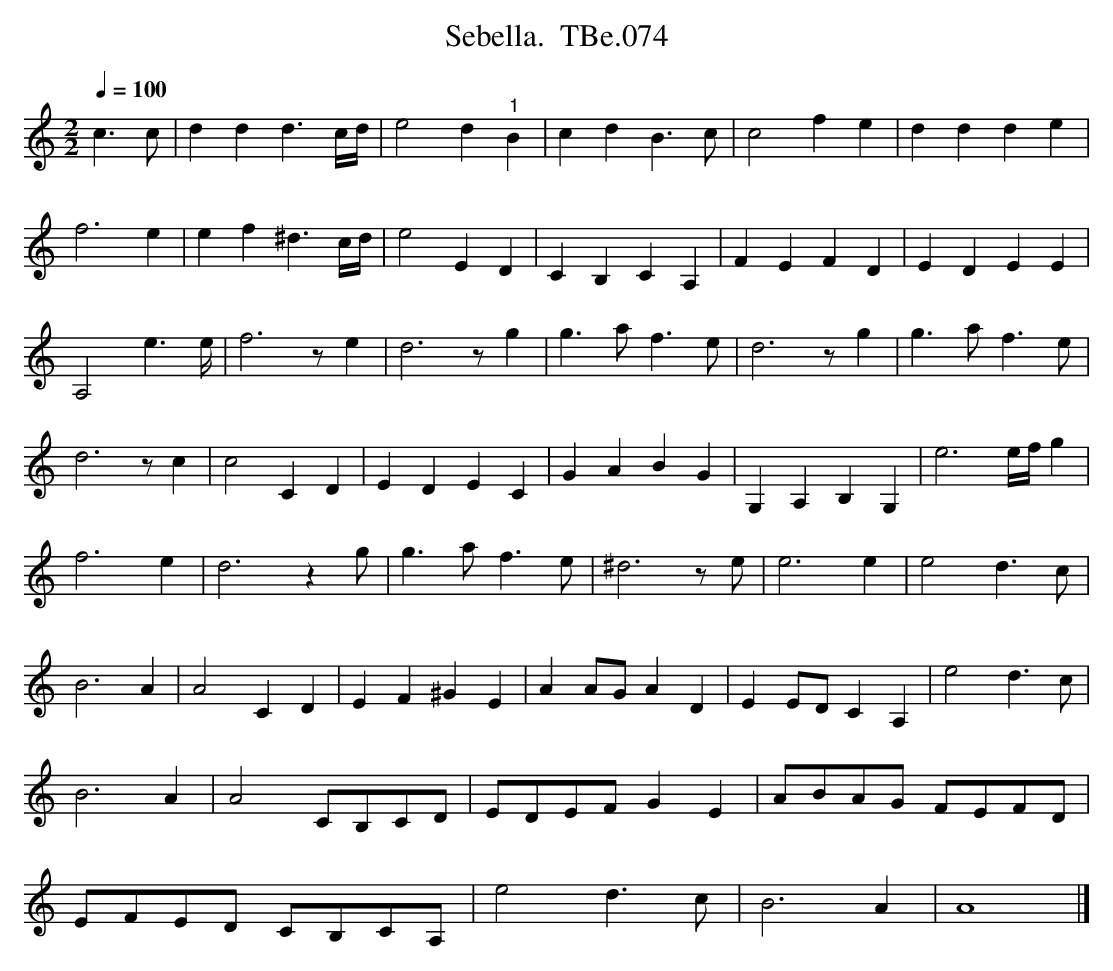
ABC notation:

X:1
T:Sebella.  TBe.074
M:2/2
L:1/4
Q:1/4=100
K:A minor
c>c | ddd>c/2d/4 |e2 d"^1"B | cdB>c | c2 fe | ddde |
f3 e | ef^d>c/2d/4|e2ED | CB,CA, | FEFD | EDEE |
A,2 e>e/ | f3 z/ e | d3 z/g | g>a f>e | d3z/g | g>a f>e |
d3z/c | c2CD | EDEC | GABG | G,A,B,G, | e3 e/4f/4 g |
f3 e | d3 z g/ |g>a f>e | ^d3z/ e/ |e3e | e2d>c |
B3A | A2CD | EF^GE | A A/G/AD |E E/D/ CA, | e2 d>c |
B3A | A2 C/B,/C/D/ | E/D/E/F/ GE | A/B/A/G/ F/E/F/D/ |
E/F/E/D/ C/B,/C/A,/ | e2 d>c | B3 A | A4 |]
